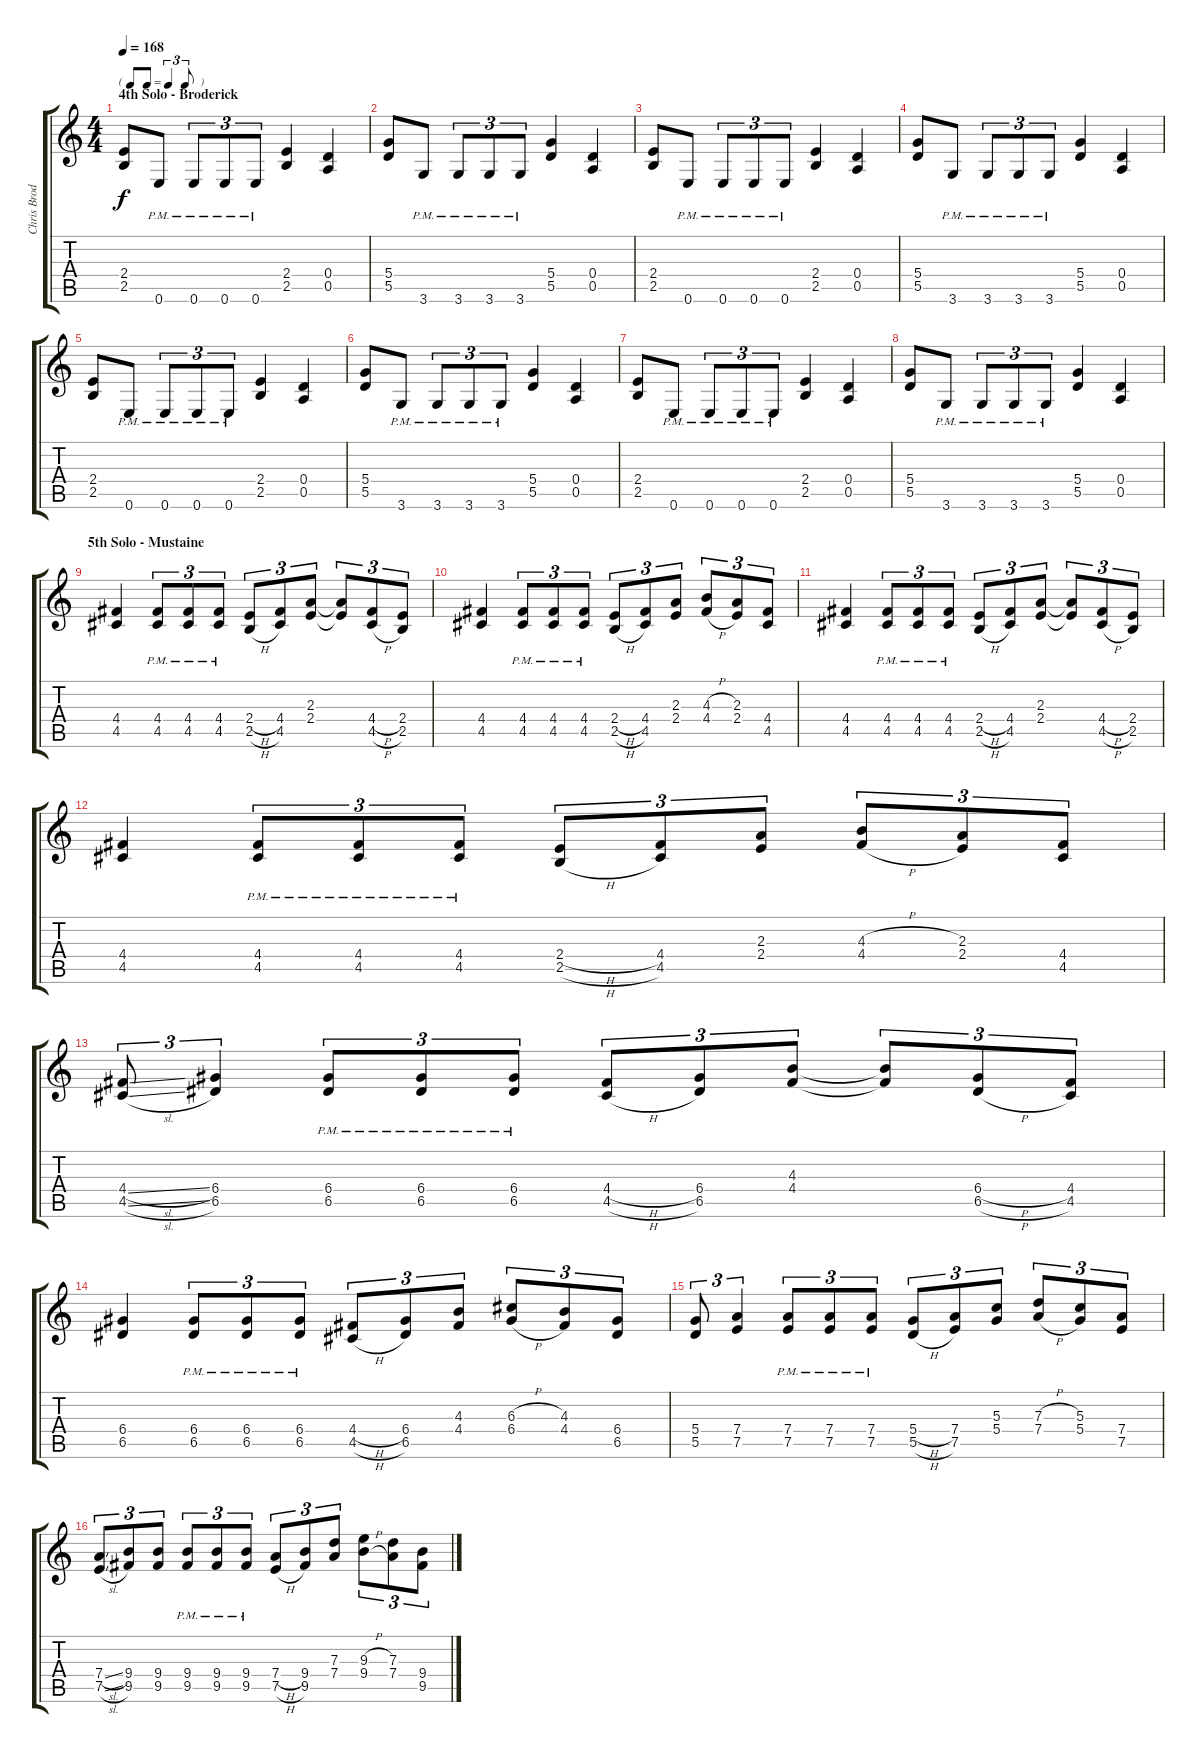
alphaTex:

\track ("Chris Broderick Rhythm" "Chris Brod") {instrument distortionguitar}
\staff {score tabs}
\tuning (E4 B3 G3 D3 A2 E2) {hide}
\ts (4 4)
\tf triplet8th
\section ("" "4th Solo - Broderick")
\tempo 168
\clef g2
\ks c
(2.4 2.5).8{dy f} 0.6{pm}.8 0.6{pm}.8{tu (3 2)} 0.6{pm}.8{tu (3 2)} 0.6{pm}.8{tu (3 2)} (2.4 2.5).4 (0.4 0.5).4 |
(5.4 5.5).8 3.6{pm}.8 3.6{pm}.8{tu (3 2)} 3.6{pm}.8{tu (3 2)} 3.6{pm}.8{tu (3 2)} (5.4 5.5).4 (0.4 0.5).4 |
(2.4 2.5).8 0.6{pm}.8 0.6{pm}.8{tu (3 2)} 0.6{pm}.8{tu (3 2)} 0.6{pm}.8{tu (3 2)} (2.4 2.5).4 (0.4 0.5).4 |
(5.4 5.5).8 3.6{pm}.8 3.6{pm}.8{tu (3 2)} 3.6{pm}.8{tu (3 2)} 3.6{pm}.8{tu (3 2)} (5.4 5.5).4 (0.4 0.5).4 |
(2.4 2.5).8 0.6{pm}.8 0.6{pm}.8{tu (3 2)} 0.6{pm}.8{tu (3 2)} 0.6{pm}.8{tu (3 2)} (2.4 2.5).4 (0.4 0.5).4 |
(5.4 5.5).8 3.6{pm}.8 3.6{pm}.8{tu (3 2)} 3.6{pm}.8{tu (3 2)} 3.6{pm}.8{tu (3 2)} (5.4 5.5).4 (0.4 0.5).4 |
(2.4 2.5).8 0.6{pm}.8 0.6{pm}.8{tu (3 2)} 0.6{pm}.8{tu (3 2)} 0.6{pm}.8{tu (3 2)} (2.4 2.5).4 (0.4 0.5).4 |
(5.4 5.5).8 3.6{pm}.8 3.6{pm}.8{tu (3 2)} 3.6{pm}.8{tu (3 2)} 3.6{pm}.8{tu (3 2)} (5.4 5.5).4 (0.4 0.5).4 |
\section ("" "5th Solo - Mustaine")
(4.4 4.5).4 (4.4{pm} 4.5{pm}).8{tu (3 2)} (4.4{pm} 4.5{pm}).8{tu (3 2)} (4.4{pm} 4.5{pm}).8{tu (3 2)} (2.4{h} 2.5{h}).8{tu (3 2)} (4.4 4.5).8{tu (3 2)} (2.3 2.4).8{tu (3 2)} (2.3{t} 2.4{t}).8{tu (3 2)} (4.4{h} 4.5{h}).8{tu (3 2)} (2.4 2.5).8{tu (3 2)} |
(4.4 4.5).4 (4.4{pm} 4.5{pm}).8{tu (3 2)} (4.4{pm} 4.5{pm}).8{tu (3 2)} (4.4{pm} 4.5{pm}).8{tu (3 2)} (2.4{h} 2.5{h}).8{tu (3 2)} (4.4 4.5).8{tu (3 2)} (2.3 2.4).8{tu (3 2)} (4.3{h} 4.4{h}).8{tu (3 2)} (2.3 2.4).8{tu (3 2)} (4.4 4.5).8{tu (3 2)} |
(4.4 4.5).4 (4.4{pm} 4.5{pm}).8{tu (3 2)} (4.4{pm} 4.5{pm}).8{tu (3 2)} (4.4{pm} 4.5{pm}).8{tu (3 2)} (2.4{h} 2.5{h}).8{tu (3 2)} (4.4 4.5).8{tu (3 2)} (2.3 2.4).8{tu (3 2)} (2.3{t} 2.4{t}).8{tu (3 2)} (4.4{h} 4.5{h}).8{tu (3 2)} (2.4 2.5).8{tu (3 2)} |
(4.4 4.5).4 (4.4{pm} 4.5{pm}).8{tu (3 2)} (4.4{pm} 4.5{pm}).8{tu (3 2)} (4.4{pm} 4.5{pm}).8{tu (3 2)} (2.4{h} 2.5{h}).8{tu (3 2)} (4.4 4.5).8{tu (3 2)} (2.3 2.4).8{tu (3 2)} (4.3{h} 4.4{h}).8{tu (3 2)} (2.3 2.4).8{tu (3 2)} (4.4 4.5).8{tu (3 2)} |
(4.4{sl} 4.5{sl}).8{tu (3 2)} (6.4 6.5).4{tu (3 2)} (6.4{pm} 6.5{pm}).8{tu (3 2)} (6.4{pm} 6.5{pm}).8{tu (3 2)} (6.4{pm} 6.5{pm}).8{tu (3 2)} (4.4{h} 4.5{h}).8{tu (3 2)} (6.4 6.5).8{tu (3 2)} (4.3 4.4).8{tu (3 2)} (4.3{t} 4.4{t}).8{tu (3 2)} (6.4{h} 6.5{h}).8{tu (3 2)} (4.4 4.5).8{tu (3 2)} |
(6.4 6.5).4 (6.4{pm} 6.5{pm}).8{tu (3 2)} (6.4{pm} 6.5{pm}).8{tu (3 2)} (6.4{pm} 6.5{pm}).8{tu (3 2)} (4.4{h} 4.5{h}).8{tu (3 2)} (6.4 6.5).8{tu (3 2)} (4.3 4.4).8{tu (3 2)} (6.3{h} 6.4{h}).8{tu (3 2)} (4.3 4.4).8{tu (3 2)} (6.4 6.5).8{tu (3 2)} |
(5.4 5.5).8{tu (3 2)} (7.4 7.5).4{tu (3 2)} (7.4{pm} 7.5{pm}).8{tu (3 2)} (7.4{pm} 7.5{pm}).8{tu (3 2)} (7.4{pm} 7.5{pm}).8{tu (3 2)} (5.4{h} 5.5{h}).8{tu (3 2)} (7.4 7.5).8{tu (3 2)} (5.3 5.4).8{tu (3 2)} (7.3{h} 7.4{h}).8{tu (3 2)} (5.3 5.4).8{tu (3 2)} (7.4 7.5).8{tu (3 2)} |
(7.4{sl} 7.5{sl}).8{tu (3 2)} (9.4 9.5).8{tu (3 2)} (9.4 9.5).8{tu (3 2)} (9.4{pm} 9.5{pm}).8{tu (3 2)} (9.4{pm} 9.5{pm}).8{tu (3 2)} (9.4{pm} 9.5{pm}).8{tu (3 2)} (7.4{h} 7.5{h}).8{tu (3 2)} (9.4 9.5).8{tu (3 2)} (7.3 7.4).8{tu (3 2)} (9.3{h} 9.4{h}).8{tu (3 2)} (7.3 7.4).8{tu (3 2)} (9.4 9.5).8{tu (3 2)}
